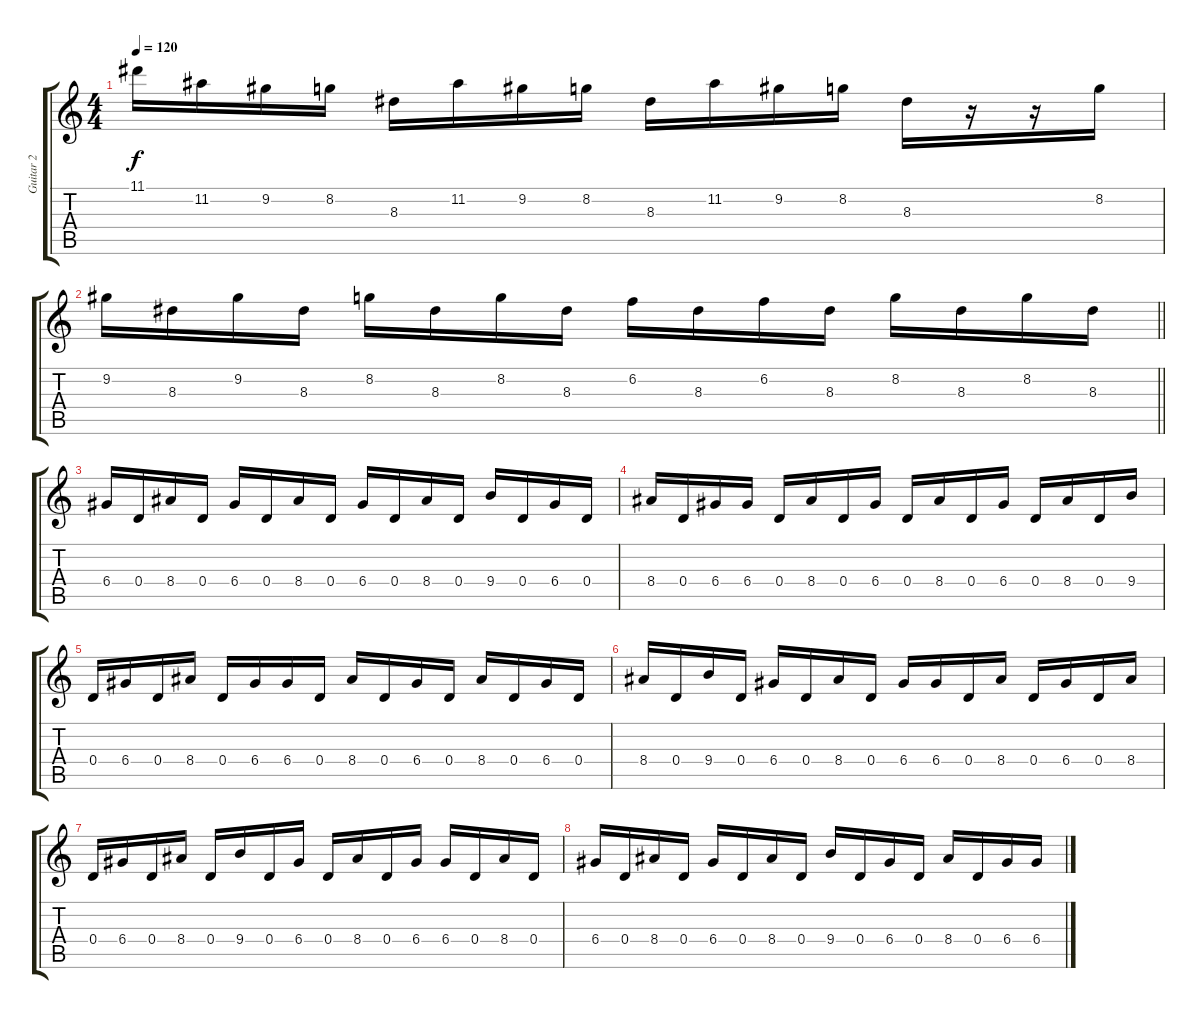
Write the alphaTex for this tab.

\track ("Guitar 2" "Guitar 2") {instrument overdrivenguitar}
\staff {score tabs}
\tuning (E4 B3 G3 D3 A2 D2) {hide}
\ts (4 4)
\tempo 120
\clef g2
\ks c
11.1.16{dy f} 11.2.16 9.2.16 8.2.16 8.3.16 11.2.16 9.2.16 8.2.16 8.3.16 11.2.16 9.2.16 8.2.16 8.3.16 r.16 r.16 8.2.16 |
\barLineRight lightlight
9.2.16 8.3.16 9.2.16 8.3.16 8.2.16 8.3.16 8.2.16 8.3.16 6.2.16 8.3.16 6.2.16 8.3.16 8.2.16 8.3.16 8.2.16 8.3.16 |
6.4.16 0.4.16 8.4.16 0.4.16 6.4.16 0.4.16 8.4.16 0.4.16 6.4.16 0.4.16 8.4.16 0.4.16 9.4.16 0.4.16 6.4.16 0.4.16 |
8.4.16 0.4.16 6.4.16 6.4.16 0.4.16 8.4.16 0.4.16 6.4.16 0.4.16 8.4.16 0.4.16 6.4.16 0.4.16 8.4.16 0.4.16 9.4.16 |
0.4.16 6.4.16 0.4.16 8.4.16 0.4.16 6.4.16 6.4.16 0.4.16 8.4.16 0.4.16 6.4.16 0.4.16 8.4.16 0.4.16 6.4.16 0.4.16 |
8.4.16 0.4.16 9.4.16 0.4.16 6.4.16 0.4.16 8.4.16 0.4.16 6.4.16 6.4.16 0.4.16 8.4.16 0.4.16 6.4.16 0.4.16 8.4.16 |
0.4.16 6.4.16 0.4.16 8.4.16 0.4.16 9.4.16 0.4.16 6.4.16 0.4.16 8.4.16 0.4.16 6.4.16 6.4.16 0.4.16 8.4.16 0.4.16 |
6.4.16 0.4.16 8.4.16 0.4.16 6.4.16 0.4.16 8.4.16 0.4.16 9.4.16 0.4.16 6.4.16 0.4.16 8.4.16 0.4.16 6.4.16 6.4.16
